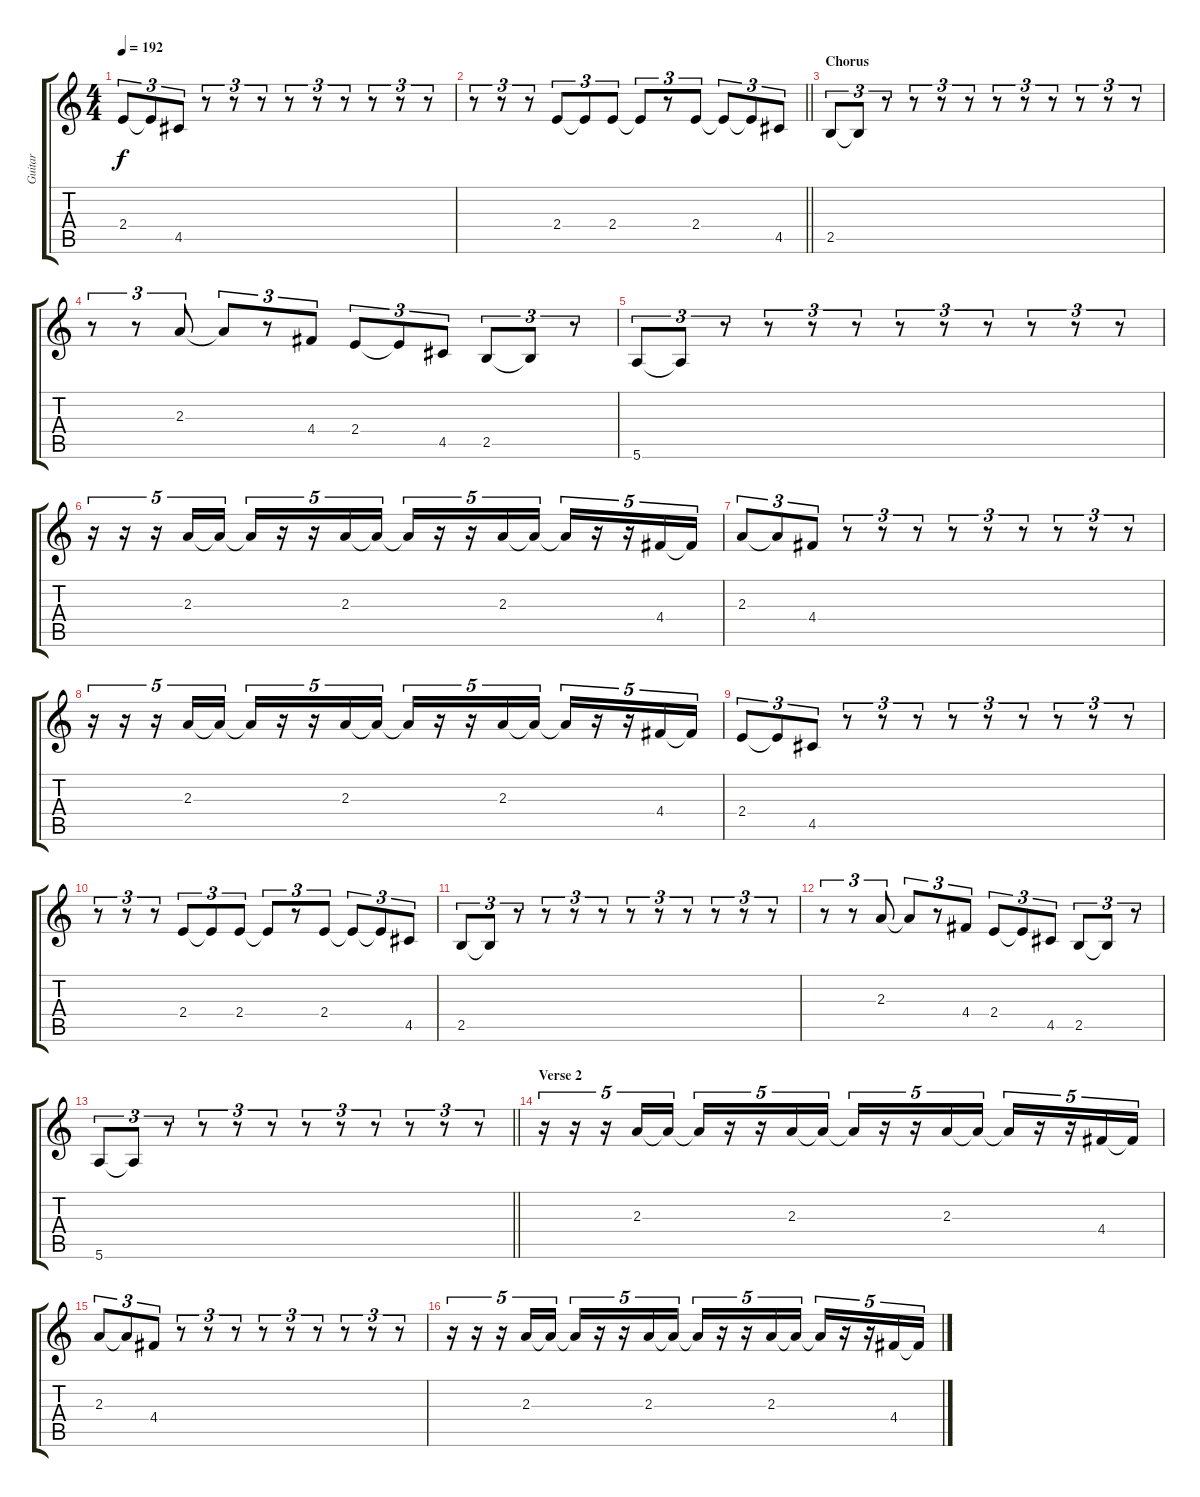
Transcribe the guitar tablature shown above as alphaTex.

\track ("Guitar" "Guitar") {instrument electricguitarclean}
\staff {score tabs}
\tuning (E4 B3 G3 D3 A2 E2) {hide}
\ts (4 4)
\tempo 192
\clef g2
\ks c
2.4.8{tu (3 2) dy f} 2.4{t}.8{tu (3 2)} 4.5.8{tu (3 2)} r.8{tu (3 2)} r.8{tu (3 2)} r.8{tu (3 2)} r.8{tu (3 2)} r.8{tu (3 2)} r.8{tu (3 2)} r.8{tu (3 2)} r.8{tu (3 2)} r.8{tu (3 2)} |
\barLineRight lightlight
r.8{tu (3 2)} r.8{tu (3 2)} r.8{tu (3 2)} 2.4.8{tu (3 2)} 2.4{t}.8{tu (3 2)} 2.4.8{tu (3 2)} 2.4{t}.8{tu (3 2)} r.8{tu (3 2)} 2.4.8{tu (3 2)} 2.4{t}.8{tu (3 2)} 2.4{t}.8{tu (3 2)} 4.5.8{tu (3 2)} |
\section ("" "Chorus")
2.5.8{tu (3 2)} 2.5{t}.8{tu (3 2)} r.8{tu (3 2)} r.8{tu (3 2)} r.8{tu (3 2)} r.8{tu (3 2)} r.8{tu (3 2)} r.8{tu (3 2)} r.8{tu (3 2)} r.8{tu (3 2)} r.8{tu (3 2)} r.8{tu (3 2)} |
r.8{tu (3 2)} r.8{tu (3 2)} 2.3.8{tu (3 2)} 2.3{t}.8{tu (3 2)} r.8{tu (3 2)} 4.4.8{tu (3 2)} 2.4.8{tu (3 2)} 2.4{t}.8{tu (3 2)} 4.5.8{tu (3 2)} 2.5.8{tu (3 2)} 2.5{t}.8{tu (3 2)} r.8{tu (3 2)} |
5.6.8{tu (3 2)} 5.6{t}.8{tu (3 2)} r.8{tu (3 2)} r.8{tu (3 2)} r.8{tu (3 2)} r.8{tu (3 2)} r.8{tu (3 2)} r.8{tu (3 2)} r.8{tu (3 2)} r.8{tu (3 2)} r.8{tu (3 2)} r.8{tu (3 2)} |
r.16{tu (5 4)} r.16{tu (5 4)} r.16{tu (5 4)} 2.3.16{tu (5 4)} 2.3{t}.16{tu (5 4)} 2.3{t}.16{tu (5 4)} r.16{tu (5 4)} r.16{tu (5 4)} 2.3.16{tu (5 4)} 2.3{t}.16{tu (5 4)} 2.3{t}.16{tu (5 4)} r.16{tu (5 4)} r.16{tu (5 4)} 2.3.16{tu (5 4)} 2.3{t}.16{tu (5 4)} 2.3{t}.16{tu (5 4)} r.16{tu (5 4)} r.16{tu (5 4)} 4.4.16{tu (5 4)} 4.4{t}.16{tu (5 4)} |
2.3.8{tu (3 2)} 2.3{t}.8{tu (3 2)} 4.4.8{tu (3 2)} r.8{tu (3 2)} r.8{tu (3 2)} r.8{tu (3 2)} r.8{tu (3 2)} r.8{tu (3 2)} r.8{tu (3 2)} r.8{tu (3 2)} r.8{tu (3 2)} r.8{tu (3 2)} |
r.16{tu (5 4)} r.16{tu (5 4)} r.16{tu (5 4)} 2.3.16{tu (5 4)} 2.3{t}.16{tu (5 4)} 2.3{t}.16{tu (5 4)} r.16{tu (5 4)} r.16{tu (5 4)} 2.3.16{tu (5 4)} 2.3{t}.16{tu (5 4)} 2.3{t}.16{tu (5 4)} r.16{tu (5 4)} r.16{tu (5 4)} 2.3.16{tu (5 4)} 2.3{t}.16{tu (5 4)} 2.3{t}.16{tu (5 4)} r.16{tu (5 4)} r.16{tu (5 4)} 4.4.16{tu (5 4)} 4.4{t}.16{tu (5 4)} |
2.4.8{tu (3 2)} 2.4{t}.8{tu (3 2)} 4.5.8{tu (3 2)} r.8{tu (3 2)} r.8{tu (3 2)} r.8{tu (3 2)} r.8{tu (3 2)} r.8{tu (3 2)} r.8{tu (3 2)} r.8{tu (3 2)} r.8{tu (3 2)} r.8{tu (3 2)} |
r.8{tu (3 2)} r.8{tu (3 2)} r.8{tu (3 2)} 2.4.8{tu (3 2)} 2.4{t}.8{tu (3 2)} 2.4.8{tu (3 2)} 2.4{t}.8{tu (3 2)} r.8{tu (3 2)} 2.4.8{tu (3 2)} 2.4{t}.8{tu (3 2)} 2.4{t}.8{tu (3 2)} 4.5.8{tu (3 2)} |
2.5.8{tu (3 2)} 2.5{t}.8{tu (3 2)} r.8{tu (3 2)} r.8{tu (3 2)} r.8{tu (3 2)} r.8{tu (3 2)} r.8{tu (3 2)} r.8{tu (3 2)} r.8{tu (3 2)} r.8{tu (3 2)} r.8{tu (3 2)} r.8{tu (3 2)} |
r.8{tu (3 2)} r.8{tu (3 2)} 2.3.8{tu (3 2)} 2.3{t}.8{tu (3 2)} r.8{tu (3 2)} 4.4.8{tu (3 2)} 2.4.8{tu (3 2)} 2.4{t}.8{tu (3 2)} 4.5.8{tu (3 2)} 2.5.8{tu (3 2)} 2.5{t}.8{tu (3 2)} r.8{tu (3 2)} |
\barLineRight lightlight
5.6.8{tu (3 2)} 5.6{t}.8{tu (3 2)} r.8{tu (3 2)} r.8{tu (3 2)} r.8{tu (3 2)} r.8{tu (3 2)} r.8{tu (3 2)} r.8{tu (3 2)} r.8{tu (3 2)} r.8{tu (3 2)} r.8{tu (3 2)} r.8{tu (3 2)} |
\section ("" "Verse 2")
r.16{tu (5 4)} r.16{tu (5 4)} r.16{tu (5 4)} 2.3.16{tu (5 4)} 2.3{t}.16{tu (5 4)} 2.3{t}.16{tu (5 4)} r.16{tu (5 4)} r.16{tu (5 4)} 2.3.16{tu (5 4)} 2.3{t}.16{tu (5 4)} 2.3{t}.16{tu (5 4)} r.16{tu (5 4)} r.16{tu (5 4)} 2.3.16{tu (5 4)} 2.3{t}.16{tu (5 4)} 2.3{t}.16{tu (5 4)} r.16{tu (5 4)} r.16{tu (5 4)} 4.4.16{tu (5 4)} 4.4{t}.16{tu (5 4)} |
2.3.8{tu (3 2)} 2.3{t}.8{tu (3 2)} 4.4.8{tu (3 2)} r.8{tu (3 2)} r.8{tu (3 2)} r.8{tu (3 2)} r.8{tu (3 2)} r.8{tu (3 2)} r.8{tu (3 2)} r.8{tu (3 2)} r.8{tu (3 2)} r.8{tu (3 2)} |
r.16{tu (5 4)} r.16{tu (5 4)} r.16{tu (5 4)} 2.3.16{tu (5 4)} 2.3{t}.16{tu (5 4)} 2.3{t}.16{tu (5 4)} r.16{tu (5 4)} r.16{tu (5 4)} 2.3.16{tu (5 4)} 2.3{t}.16{tu (5 4)} 2.3{t}.16{tu (5 4)} r.16{tu (5 4)} r.16{tu (5 4)} 2.3.16{tu (5 4)} 2.3{t}.16{tu (5 4)} 2.3{t}.16{tu (5 4)} r.16{tu (5 4)} r.16{tu (5 4)} 4.4.16{tu (5 4)} 4.4{t}.16{tu (5 4)}
